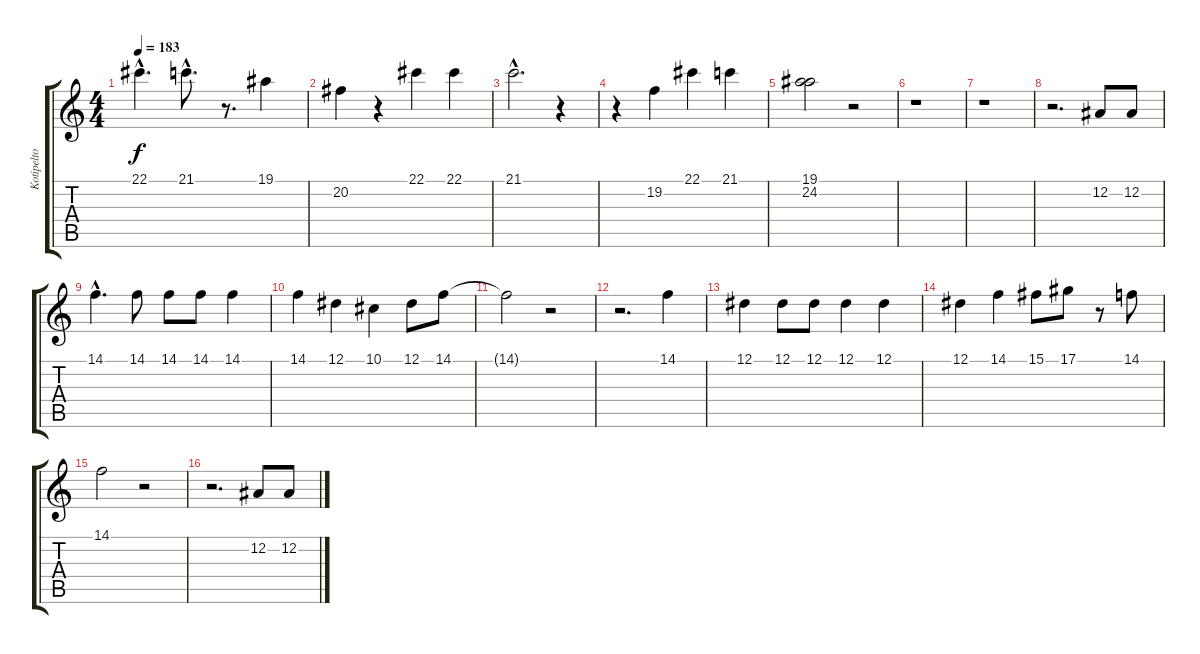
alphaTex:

\track ("Kotipelto" "Kotipelto") {instrument panflute}
\staff {score tabs}
\tuning (Eb4 Bb3 Gb3 Db3 Ab2 Eb2) {hide}
\ts (4 4)
\tempo 183
\clef g2
\ks c
22.1{hac}.4{d dy f} 21.1{hac}.8{d} r.8{d} 19.1.4 |
20.2.4 r.4 22.1.4 22.1.4 |
21.1{hac}.2{d} r.4 |
r.4 19.2.4 22.1.4 21.1.4 |
(19.1 24.2).2 r.2 |
r.1 |
r.1 |
r.2{d} 12.2.8 12.2.8 |
14.1{hac}.4{d} 14.1.8 14.1.8 14.1.8 14.1.4 |
14.1.4 12.1.4 10.1.4 12.1.8 14.1.8 |
14.1{t}.2 r.2 |
r.2{d} 14.1.4 |
12.1.4 12.1.8 12.1.8 12.1.4 12.1.4 |
12.1.4 14.1.4 15.1.8 17.1.8 r.8 14.1.8 |
14.1.2 r.2 |
r.2{d} 12.2.8 12.2.8
